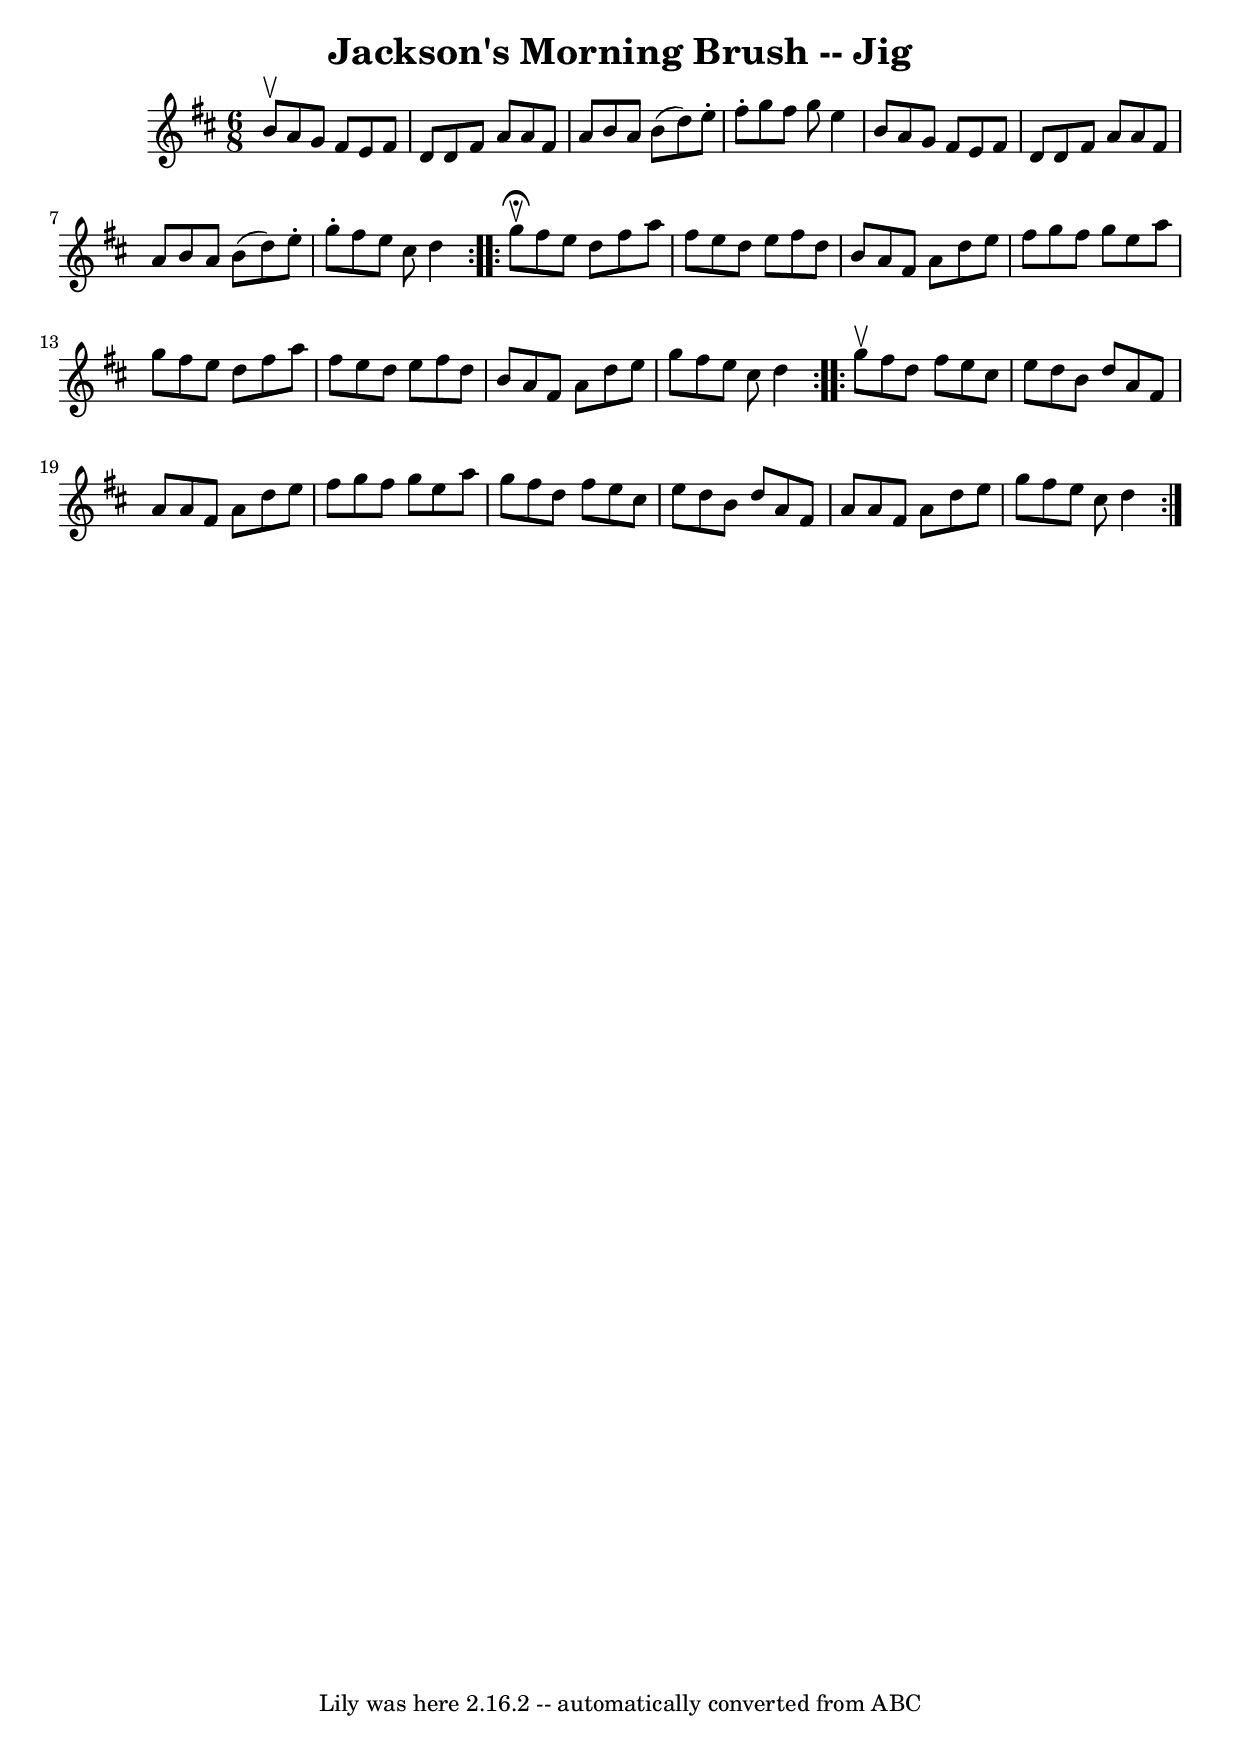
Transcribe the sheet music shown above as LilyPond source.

\version "2.16.2"
\include "Mammoth.ily"
\header {
  %% book = "Ryan's Mammoth Collection"
  crossRefNumber = "1"
  footnotes = "\\\\86 446"
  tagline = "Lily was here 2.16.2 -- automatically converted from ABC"
  title = "Jackson's Morning Brush -- Jig"

}
voicedefault =  {



  \repeat volta 2 {

    \time 6/8 
    \key d \major
    b'8^\upbow |
    a'8 g'8 fis'8 e'8   
    fis'8 d'8    |
    d'8 fis'8 a'8 a'8 fis'8 a'8     |
    b'8 a'8 b'8 (d''8) e''8-. fis''8-.   |
    
    g''8 fis''8 g''8 e''4 b'8    |
    a'8 g'8 fis'8    
    e'8 fis'8 d'8    |
    d'8 fis'8 a'8 a'8 fis'8 a'8     |
    b'8 a'8 b'8 (d''8) e''8-. g''8-.   |
    
    fis''8 e''8 cis''8 d''4    
  }     
  \repeat volta 2 {
    g''8^\fermata^\upbow |
    fis''8 e''8 d''8 fis''8 a''8    
    fis''8    |
    e''8 d''8 e''8 fis''8 d''8 b'8    |
    
    a'8 fis'8 a'8 d''8 e''8 fis''8    |
    g''8 fis''8    
    g''8 e''8 a''8 g''8    |
    fis''8 e''8 d''8 fis''8   
    a''8 fis''8    |
    e''8 d''8 e''8 fis''8 d''8 b'8     |
    a'8 fis'8 a'8 d''8 e''8 g''8    |
    fis''8    
    e''8 cis''8 d''4  
  }     
  \repeat volta 2 {
    g''8^\upbow |
    
    fis''8 d''8 fis''8 e''8 cis''8 e''8    |
    d''8 b'8    
    d''8 a'8 fis'8 a'8    |
    a'8 fis'8 a'8 d''8 e''8   
    fis''8    |
    g''8 fis''8 g''8 e''8 a''8 g''8     |
    fis''8 d''8 fis''8 e''8 cis''8 e''8    |
    
    d''8 b'8 d''8 a'8 fis'8 a'8    |
    a'8 fis'8 a'8    
    d''8 e''8 g''8    |
    fis''8 e''8 cis''8 d''4      
  }   

}

\score{
  <<

    \context Staff="default"
    {
      \voicedefault 
      
    }

  >>
  \layout {
    
  }
  \midi {
  }

}
